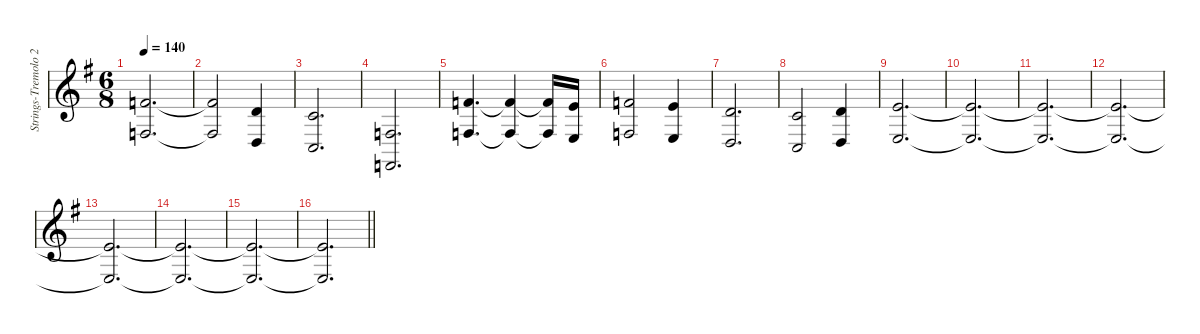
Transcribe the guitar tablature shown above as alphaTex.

\defaultSystemsLayout 8
\hideDynamics
\bracketExtendMode groupsimilarinstruments
\firstSystemTrackNameMode fullname
\otherSystemsTrackNameOrientation horizontal
\track ("Strings-Tremolo 2" "vln.") {defaultSystemsLayout 8 instrument tremolostrings}
\staff {score}
\tuning (E4 B3 G3 D3 A2 E2)
\ts (6 8)
\tempo 140
\clef g2
\ks g
(10.3{acc forcenatural} 8.5{acc forcenatural}).2{d dy f beam Up} |
(10.3{t acc forcenatural} 8.5{t acc forcenatural}).2{beam Up} (7.3{acc forcenatural} 5.5{acc forcenatural}).4{beam Up} |
(5.3{acc forcenatural} 3.5{acc forcenatural}).2{d beam Up} |
(3.4{acc forcenatural} 1.6{acc forcenatural}).2{d beam Up} |
(10.3{acc forcenatural} 8.5{acc forcenatural}).4{d beam Up} (10.3{t acc forcenatural} 8.5{t acc forcenatural}).4{beam Up} (10.3{t acc forcenatural} 8.5{t acc forcenatural}).16{beam Up} (9.3{acc forcenatural} 7.5{acc forcenatural}).16{beam Up} |
(10.3{acc forcenatural} 8.5{acc forcenatural}).2{beam Up} (9.3{acc forcenatural} 7.5{acc forcenatural}).4{beam Up} |
(7.3{acc forcenatural} 5.5{acc forcenatural}).2{d beam Up} |
(5.3{acc forcenatural} 3.5{acc forcenatural}).2{beam Up} (7.3{acc forcenatural} 5.5{acc forcenatural}).4{beam Up} |
(9.3{acc forcenatural} 7.5{acc forcenatural}).2{d beam Up} |
(9.3{t acc forcenatural} 7.5{t acc forcenatural}).2{d beam Up} |
(9.3{t acc forcenatural} 7.5{t acc forcenatural}).2{d beam Up} |
(9.3{t acc forcenatural} 7.5{t acc forcenatural}).2{d beam Up} |
(9.3{t acc forcenatural} 7.5{t acc forcenatural}).2{d beam Up} |
(9.3{t acc forcenatural} 7.5{t acc forcenatural}).2{d beam Up} |
(9.3{t acc forcenatural} 7.5{t acc forcenatural}).2{d beam Up} |
\barLineRight lightlight
(9.3{t acc forcenatural} 7.5{t acc forcenatural}).2{d beam Up}
